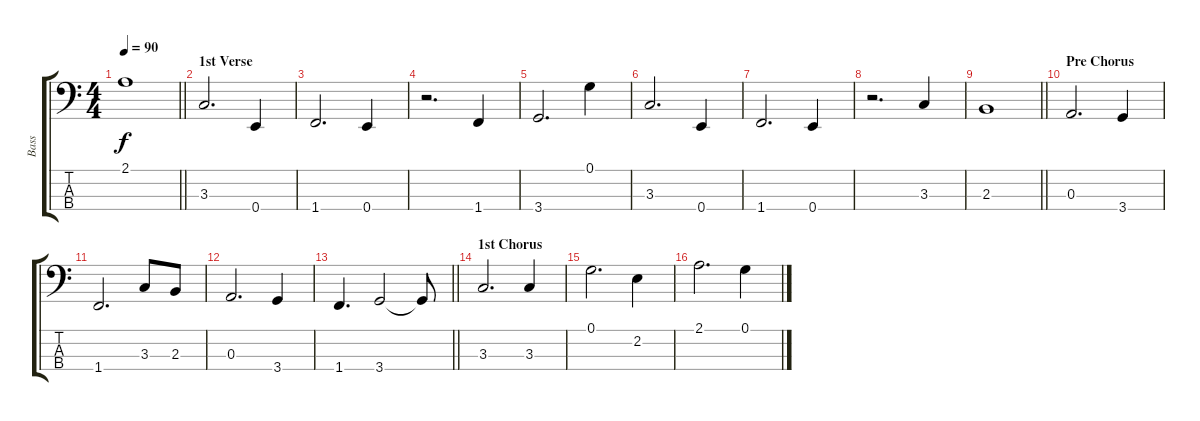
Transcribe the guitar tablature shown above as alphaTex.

\track ("Bass" "Bass") {instrument electricbassfinger}
\staff {score tabs}
\tuning (G2 D2 A1 E1) {hide}
\ts (4 4)
\tempo 90
\clef f4
\barLineRight lightlight
\ks c
2.1.1{dy f} |
\section ("" "1st Verse")
3.3.2{d} 0.4.4 |
1.4.2{d} 0.4.4 |
r.2{d} 1.4.4 |
3.4.2{d} 0.1.4 |
3.3.2{d} 0.4.4 |
1.4.2{d} 0.4.4 |
r.2{d} 3.3.4 |
\barLineRight lightlight
2.3.1 |
\section ("" "Pre Chorus")
0.3.2{d} 3.4.4 |
1.4.2{d} 3.3.8 2.3.8 |
0.3.2{d} 3.4.4 |
\barLineRight lightlight
1.4.4{d} 3.4.2 3.4{t}.8 |
\section ("" "1st Chorus")
3.3.2{d} 3.3.4 |
0.1.2{d} 2.2.4 |
2.1.2{d} 0.1.4
